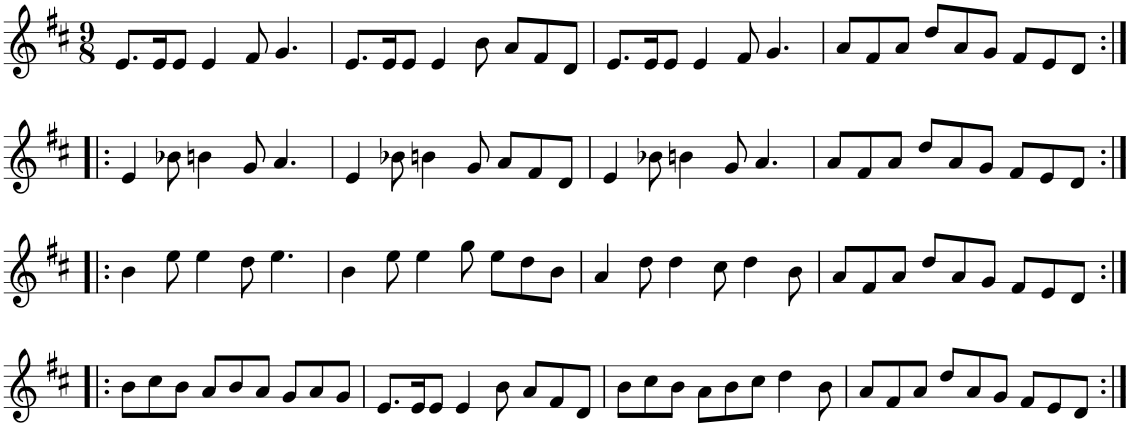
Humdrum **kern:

**kern
*part1
*staff1
*I"Piano
*I'Pno
*clefG2
*k[f#c#]
*E:dor
*M9/8
=1
8.e/L
16e/K
8e/J
4e/
8f#/
4.g/
=2
8.e/L
16e/K
8e/J
4e/
8b\
8a/L
8f#/
8d/J
=3
8.e/L
16e/K
8e/J
4e/
8f#/
4.g/
=4
8a/L
8f#/
8a/J
8dd/L
8a/
8g/J
8f#/L
8e/
8d/J
!!LO:LB:g=z
=5:|!|:
4e/
8b-X\
4bn\
8g/
4.a/
=6
4e/
8b-X\
4bn\
8g/
8a/L
8f#/
8d/J
=7
4e/
8b-X\
4bn\
8g/
4.a/
=8
8a/L
8f#/
8a/J
8dd/L
8a/
8g/J
8f#/L
8e/
8d/J
!!LO:LB:g=z
=9:|!|:
4b\
8ee\
4ee\
8dd\
4.ee\
=10
4b\
8ee\
4ee\
8gg\
8ee\L
8dd\
8b\J
=11
4a/
8dd\
4dd\
8cc#\
4dd\
8b\
=12
8a/L
8f#/
8a/J
8dd/L
8a/
8g/J
8f#/L
8e/
8d/J
!!LO:LB:g=z
=13:|!|:
8b\L
8cc#\
8b\J
8a/L
8b/
8a/J
8g/L
8a/
8g/J
=14
8.e/L
16e/K
8e/J
4e/
8b\
8a/L
8f#/
8d/J
=15
8b\L
8cc#\
8b\J
8a\L
8b\
8cc#\J
4dd\
8b\
=16
8a/L
8f#/
8a/J
8dd/L
8a/
8g/J
8f#/L
8e/
8d/J
=:|!
*-
